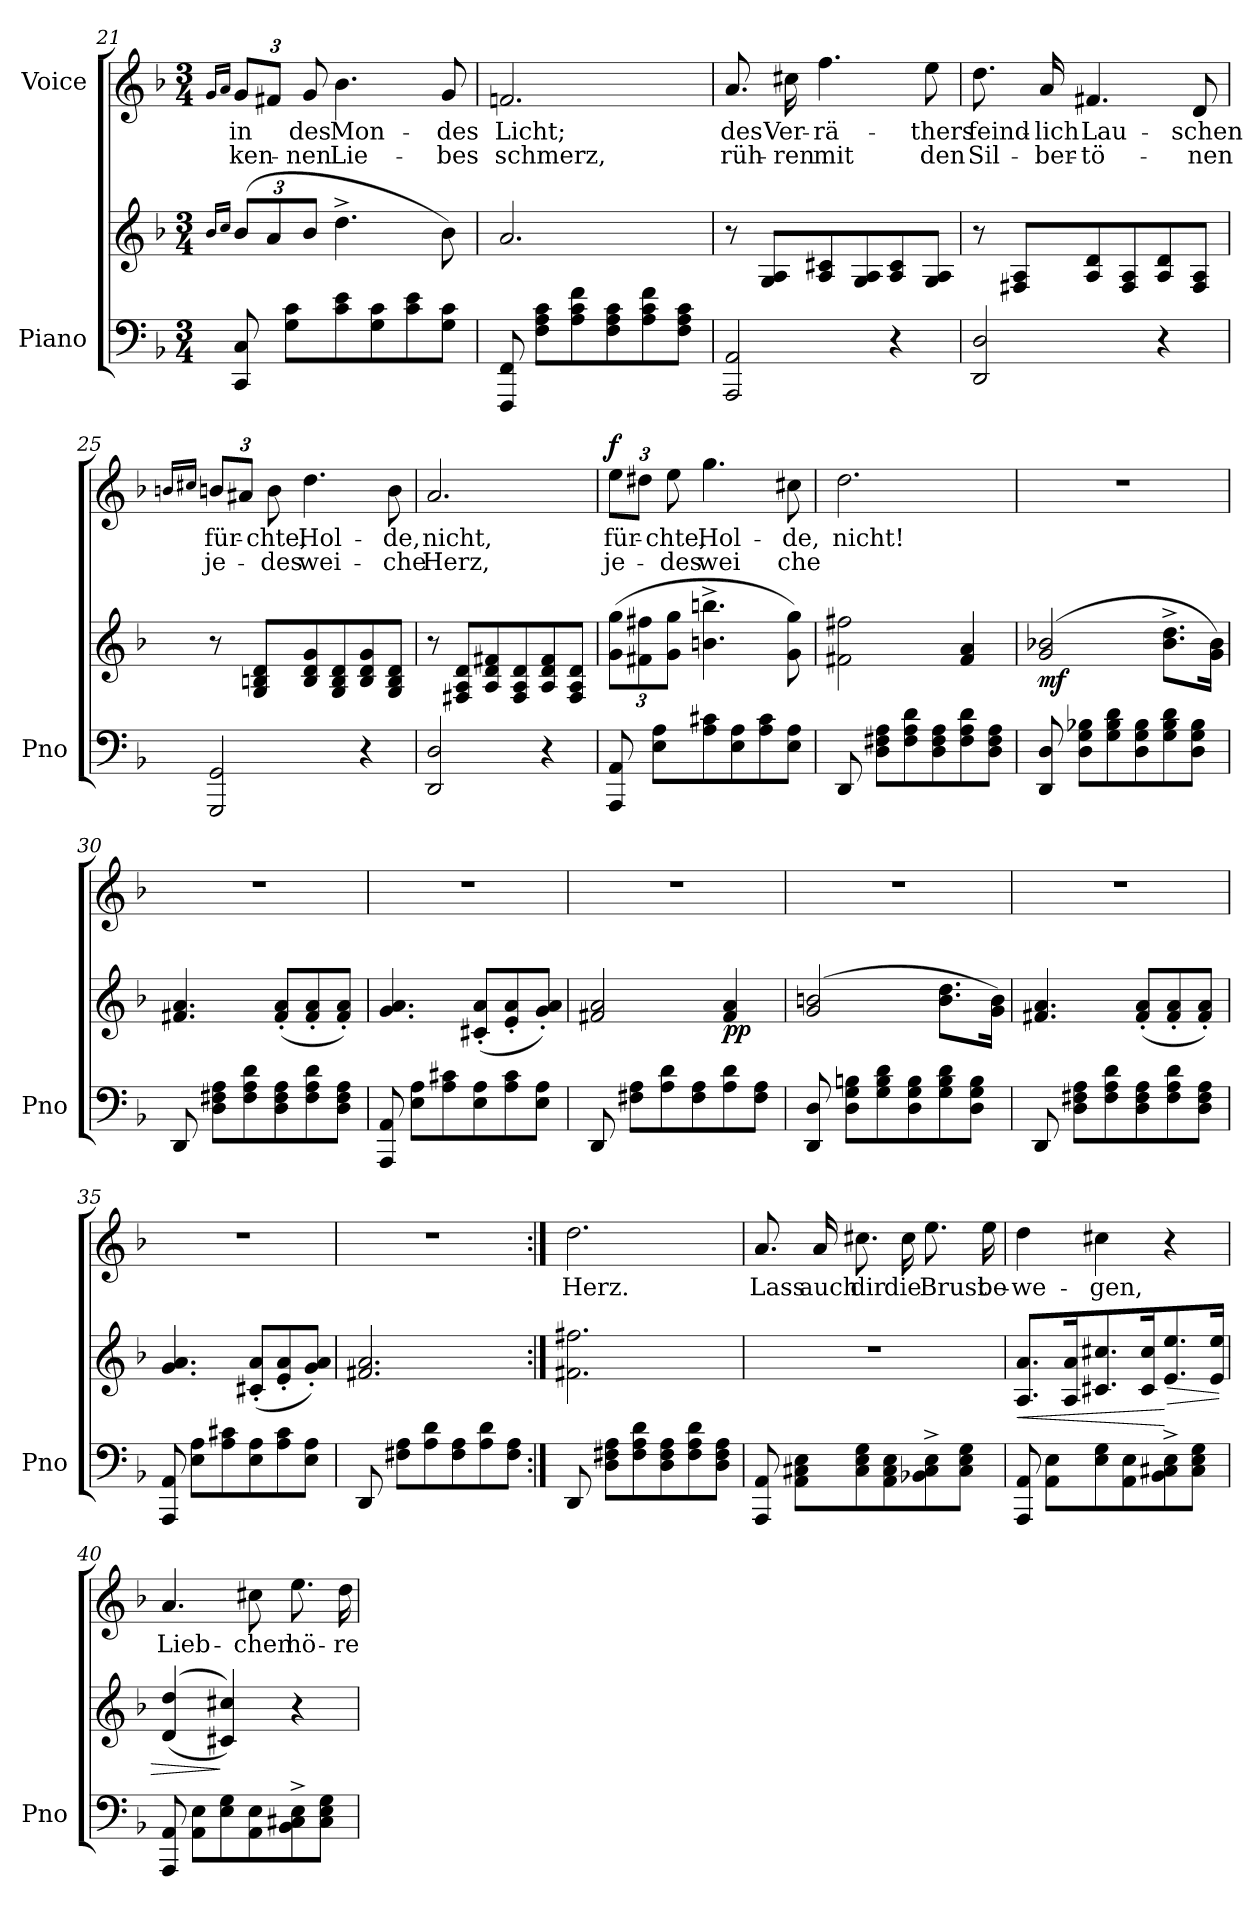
**kern	**kern	**dynam	**kern	**text	**text	**dynam
*part2	*part2	*part2	*part1	*part1	*part1	*part1
*staff3	*staff2	*staff2/3	*staff1	*staff1	*staff1	*staff1
*I"Piano	*	*	*I"Voice	*	*	*
*I'Pno	*	*	*	*	*	*
*clefF4	*clefG2	*	*clefG2	*	*	*
*k[b-]	*k[b-]	*	*k[b-]	*	*	*
*M3/4	*M3/4	*	*M3/4	*	*	*
=21	=21	=21	=21	=21	=21	=21
.	16qb-/LL	.	16qg/LL	.	.	.
.	16qcc/JJ	.	16qa/JJ	.	.	.
*	*Xbrackettup	*	*Xbrackettup	*	*	*
!	!	!	!	!LO:LY:b	!LO:LY:b	!
8CC/ 8C/	(12b-/L	.	12g/L	in	ken-	.
.	12a/	.	12f#X/J	.	.	.
8G\ 8c\L	.	.	.	.	.	.
!	!	!	!	!LO:LY:b	!LO:LY:b	!
.	12b-/J	.	12g/	des	-nen	.
!	!	!	!	!LO:LY:b	!LO:LY:b	!
8c\ 8e\	4.dd^\	.	4.b-\	Mon-	Lie-	.
8G\ 8c\	.	.	.	.	.	.
8c\ 8e\	.	.	.	.	.	.
!	!	!	!	!LO:LY:b	!LO:LY:b	!
8G\ 8c\J	8b-\)	.	8g/	-des	-bes	.
!!LO:LB:g=z
=22	=22	=22	=22	=22	=22	=22
!	!	!	!	!LO:LY:b	!LO:LY:b	!
8FFF/ 8FF/	2.a/	.	2.fn/	Licht;	schmerz,	.
8F\ 8A\ 8c\L	.	.	.	.	.	.
8A\ 8c\ 8f\	.	.	.	.	.	.
8F\ 8A\ 8c\	.	.	.	.	.	.
8A\ 8c\ 8f\	.	.	.	.	.	.
8F\ 8A\ 8c\J	.	.	.	.	.	.
=23	=23	=23	=23	=23	=23	=23
!	!	!	!	!LO:LY:b	!LO:LY:b	!
2AAA/ 2AA/	8r	.	8.a/	des	rüh-	.
.	8G/ 8A/L	.	.	.	.	.
!	!	!	!	!LO:LY:b	!LO:LY:b	!
.	.	.	16cc#X\	Ver-	-ren	.
!	!	!	!	!LO:LY:b	!LO:LY:b	!
.	8A/ 8c#X/	.	4.ff\	-rä-	mit	.
.	8G/ 8A/	.	.	.	.	.
4r	8A/ 8c#/	.	.	.	.	.
!	!	!	!	!LO:LY:b	!LO:LY:b	!
.	8G/ 8A/J	.	8ee\	-thers	den	.
=24	=24	=24	=24	=24	=24	=24
!	!	!	!	!LO:LY:b	!LO:LY:b	!
2DD/ 2D/	8r	.	8.dd\	feind-	Sil-	.
.	8F#X/ 8A/L	.	.	.	.	.
!	!	!	!	!LO:LY:b	!LO:LY:b	!
.	.	.	16a/	-lich	-ber-	.
!	!	!	!	!LO:LY:b	!LO:LY:b	!
.	8A/ 8d/	.	4.f#X/	Lau-	-tö-	.
.	8F#/ 8A/	.	.	.	.	.
4r	8A/ 8d/	.	.	.	.	.
!	!	!	!	!LO:LY:b	!LO:LY:b	!
.	8F#/ 8A/J	.	8d/	-schen	-nen	.
=25	=25	=25	=25	=25	=25	=25
.	.	.	16qbn/LL	.	.	.
.	.	.	16qcc#X/JJ	.	.	.
!	!	!	!	!LO:LY:b	!LO:LY:b	!
2GGG/ 2GG/	8r	.	12bn/L	für-	je-	.
.	.	.	12a#X/J	.	.	.
.	8G/ 8Bn/ 8d/L	.	.	.	.	.
!	!	!	!	!LO:LY:b	!LO:LY:b	!
.	.	.	12b\	-chte,	-des	.
!	!	!	!	!LO:LY:b	!LO:LY:b	!
.	8B/ 8d/ 8g/	.	4.dd\	Hol-	wei-	.
.	8G/ 8B/ 8d/	.	.	.	.	.
4r	8B/ 8d/ 8g/	.	.	.	.	.
!	!	!	!	!LO:LY:b	!LO:LY:b	!
.	8G/ 8B/ 8d/J	.	8b\	-de,	-che	.
=26	=26	=26	=26	=26	=26	=26
!	!	!	!	!LO:LY:b	!LO:LY:b	!
2DD/ 2D/	8r	.	2.a/	nicht,	Herz,	.
.	8F#X/ 8A/ 8d/L	.	.	.	.	.
.	8A/ 8d/ 8f#X/	.	.	.	.	.
.	8F#/ 8A/ 8d/	.	.	.	.	.
4r	8A/ 8d/ 8f#/	.	.	.	.	.
.	8F#/ 8A/ 8d/J	.	.	.	.	.
!!LO:LB:g=z
=27	=27	=27	=27	=27	=27	=27
!	!	!	!	!LO:LY:b	!LO:LY:b	!LO:DY:a
8AAA/ 8AA/	(12g\ 12gg\L	.	12ee\L	für-	je-	f
.	12f#X\ 12ff#X\	.	12dd#X\J	.	.	.
8E\ 8A\L	.	.	.	.	.	.
!	!	!	!	!LO:LY:b	!LO:LY:b	!
.	12g\ 12gg\J	.	12ee\	-chte,	-des	.
!	!	!	!	!LO:LY:b	!LO:LY:b	!
8A\ 8c#X\	4.bn\^ 4.bbn\^	.	4.gg\	Hol-	wei	.
8E\ 8A\	.	.	.	.	.	.
8A\ 8c#\	.	.	.	.	.	.
!	!	!	!	!LO:LY:b	!LO:LY:b	!
8E\ 8A\J	8g\ 8gg\)	.	8cc#X\	-de,	che	.
=28	=28	=28	=28	=28	=28	=28
!	!	!	!	!LO:LY:b	!	!
8DD/	2f#X\ 2ff#X\	.	2.dd\	nicht!	.	.
8D\ 8F#X\ 8A\L	.	.	.	.	.	.
8F#\ 8A\ 8d\	.	.	.	.	.	.
8D\ 8F#\ 8A\	.	.	.	.	.	.
8F#\ 8A\ 8d\	4f#/ 4a/	.	.	.	.	.
8D\ 8F#\ 8A\J	.	.	.	.	.	.
=29	=29	=29	=29	=29	=29	=29
!	!	!LO:DY:b	!	!	!	!
8DD/ 8D/	(2g/ 2b-X/	mf	2.r	.	.	.
8D\ 8G\ 8B-X\L	.	.	.	.	.	.
8G\ 8B-\ 8d\	.	.	.	.	.	.
8D\ 8G\ 8B-\	.	.	.	.	.	.
8G\ 8B-\ 8d\	8.b-\^ 8.dd\^L	.	.	.	.	.
8D\ 8G\ 8B-\J	.	.	.	.	.	.
.	16g\ 16b-\Jk)	.	.	.	.	.
=30	=30	=30	=30	=30	=30	=30
8DD/	4.f#X/ 4.a/	.	2.r	.	.	.
8D\ 8F#X\ 8A\L	.	.	.	.	.	.
8F#\ 8A\ 8d\	.	.	.	.	.	.
8D\ 8F#\ 8A\	(8f#/' 8a/'L	.	.	.	.	.
8F#\ 8A\ 8d\	8f#/' 8a/'	.	.	.	.	.
8D\ 8F#\ 8A\J	8f#/' 8a/'J)	.	.	.	.	.
=31	=31	=31	=31	=31	=31	=31
8AAA/ 8AA/	4.g/ 4.a/	.	2.r	.	.	.
8E\ 8A\L	.	.	.	.	.	.
8A\ 8c#X\	.	.	.	.	.	.
8E\ 8A\	(8c#X/' 8a/'L	.	.	.	.	.
8A\ 8c#\	8e/' 8a/'	.	.	.	.	.
8E\ 8A\J	8g/' 8a/'J)	.	.	.	.	.
!!LO:LB:g=z
=32	=32	=32	=32	=32	=32	=32
8DD/	2f#X/ 2a/	.	2.r	.	.	.
8F#X\ 8A\L	.	.	.	.	.	.
8A\ 8d\	.	.	.	.	.	.
8F#\ 8A\	.	.	.	.	.	.
!	!	!LO:DY:b	!	!	!	!
8A\ 8d\	4f#/ 4a/	pp	.	.	.	.
8F#\ 8A\J	.	.	.	.	.	.
=33	=33	=33	=33	=33	=33	=33
8DD/ 8D/	(2g/ 2bn/	.	2.r	.	.	.
8D\ 8G\ 8Bn\L	.	.	.	.	.	.
8G\ 8B\ 8d\	.	.	.	.	.	.
8D\ 8G\ 8B\	.	.	.	.	.	.
8G\ 8B\ 8d\	8.b\ 8.dd\L	.	.	.	.	.
8D\ 8G\ 8B\J	.	.	.	.	.	.
.	16g\ 16b\Jk)	.	.	.	.	.
=34	=34	=34	=34	=34	=34	=34
8DD/	4.f#X/ 4.a/	.	2.r	.	.	.
8D\ 8F#X\ 8A\L	.	.	.	.	.	.
8F#\ 8A\ 8d\	.	.	.	.	.	.
8D\ 8F#\ 8A\	(8f#/' 8a/'L	.	.	.	.	.
8F#\ 8A\ 8d\	8f#/' 8a/'	.	.	.	.	.
8D\ 8F#\ 8A\J	8f#/' 8a/'J)	.	.	.	.	.
=35	=35	=35	=35	=35	=35	=35
8AAA/ 8AA/	4.g/ 4.a/	.	2.r	.	.	.
8E\ 8A\L	.	.	.	.	.	.
8A\ 8c#X\	.	.	.	.	.	.
8E\ 8A\	(8c#X/' 8a/'L	.	.	.	.	.
8A\ 8c#\	8e/' 8a/'	.	.	.	.	.
8E\ 8A\J	8g/' 8a/'J)	.	.	.	.	.
=36	=36	=36	=36	=36	=36	=36
8DD/	2.f#X/ 2.a/	.	2.r	.	.	.
8F#X\ 8A\L	.	.	.	.	.	.
8A\ 8d\	.	.	.	.	.	.
8F#\ 8A\	.	.	.	.	.	.
8A\ 8d\	.	.	.	.	.	.
8F#\ 8A\J	.	.	.	.	.	.
!!LO:PB:g=z
=37:|!	=37:|!	=37:|!	=37:|!	=37:|!	=37:|!	=37:|!
!	!	!	!	!LO:LY:b	!	!
8DD/	2.f#X\ 2.ff#X\	.	2.dd\	Herz.	.	.
8D\ 8F#X\ 8A\L	.	.	.	.	.	.
8F#\ 8A\ 8d\	.	.	.	.	.	.
8D\ 8F#\ 8A\	.	.	.	.	.	.
8F#\ 8A\ 8d\	.	.	.	.	.	.
8D\ 8F#\ 8A\J	.	.	.	.	.	.
=38	=38	=38	=38	=38	=38	=38
!	!	!	!	!LO:LY:b	!	!
8AAA/ 8AA/	2.r	.	8.a/	Lass	.	.
8AA\ 8C#X\ 8E\L	.	.	.	.	.	.
!	!	!	!	!LO:LY:b	!	!
.	.	.	16a/	auch	.	.
!	!	!	!	!LO:LY:b	!	!
8C#\ 8E\ 8G\	.	.	8.cc#X\	dir	.	.
8AA\ 8C#\ 8E\	.	.	.	.	.	.
!	!	!	!	!LO:LY:b	!	!
.	.	.	16cc#\	die	.	.
!	!	!	!	!LO:LY:b	!	!
8BB-X\^ 8C#\^ 8E\^	.	.	8.ee\	Brust	.	.
8C#\ 8E\ 8G\J	.	.	.	.	.	.
!	!	!	!	!LO:LY:b	!	!
.	.	.	16ee\	be-	.	.
=39	=39	=39	=39	=39	=39	=39
!	!	!LO:HP:b	!	!LO:LY:b	!	!
8AAA/ 8AA/	8.A/ 8.a/L	<	4dd\	-we-	.	.
8AA\ 8E\L	.	.	.	.	.	.
.	16A/ 16a/K	.	.	.	.	.
!	!	!	!	!LO:LY:b	!	!
8E\ 8G\	8.c#X/ 8.cc#X/	.	4cc#X\	-gen,	.	.
8AA\ 8E\	.	.	.	.	.	.
.	16c#/ 16cc#/K	.	.	.	.	.
!	!	!LO:HP:n=1:b	!	!	!	!
8BB-\^ 8C#X\^ 8E\^	8.e/ 8.ee/	[ >	4r	.	.	.
8C#\ 8E\ 8G\J	.	.	.	.	.	.
.	16e/ 16ee/Jk	.	.	.	.	.
=40	=40	=40	=40	=40	=40	=40
!	!	!	!	!LO:LY:b	!	!
8AAA/ 8AA/	(>(4d/ 4dd/	.	4.a/	Lieb-	.	.
8AA\ 8E\L	.	.	.	.	.	.
8E\ 8G\	4c#X/ 4cc#X/))	]	.	.	.	.
!	!	!	!	!LO:LY:b	!	!
8AA\ 8E\	.	.	8cc#X\	-chen	.	.
!	!	!	!	!LO:LY:b	!	!
8BB-\^ 8C#X\^ 8E\^	4r	.	8.ee\	hö-	.	.
8C#\ 8E\ 8G\J	.	.	.	.	.	.
!	!	!	!	!LO:LY:b	!	!
.	.	.	16dd\	-re	.	.
=	=	=	=	=	=	=
*-	*-	*-	*-	*-	*-	*-
